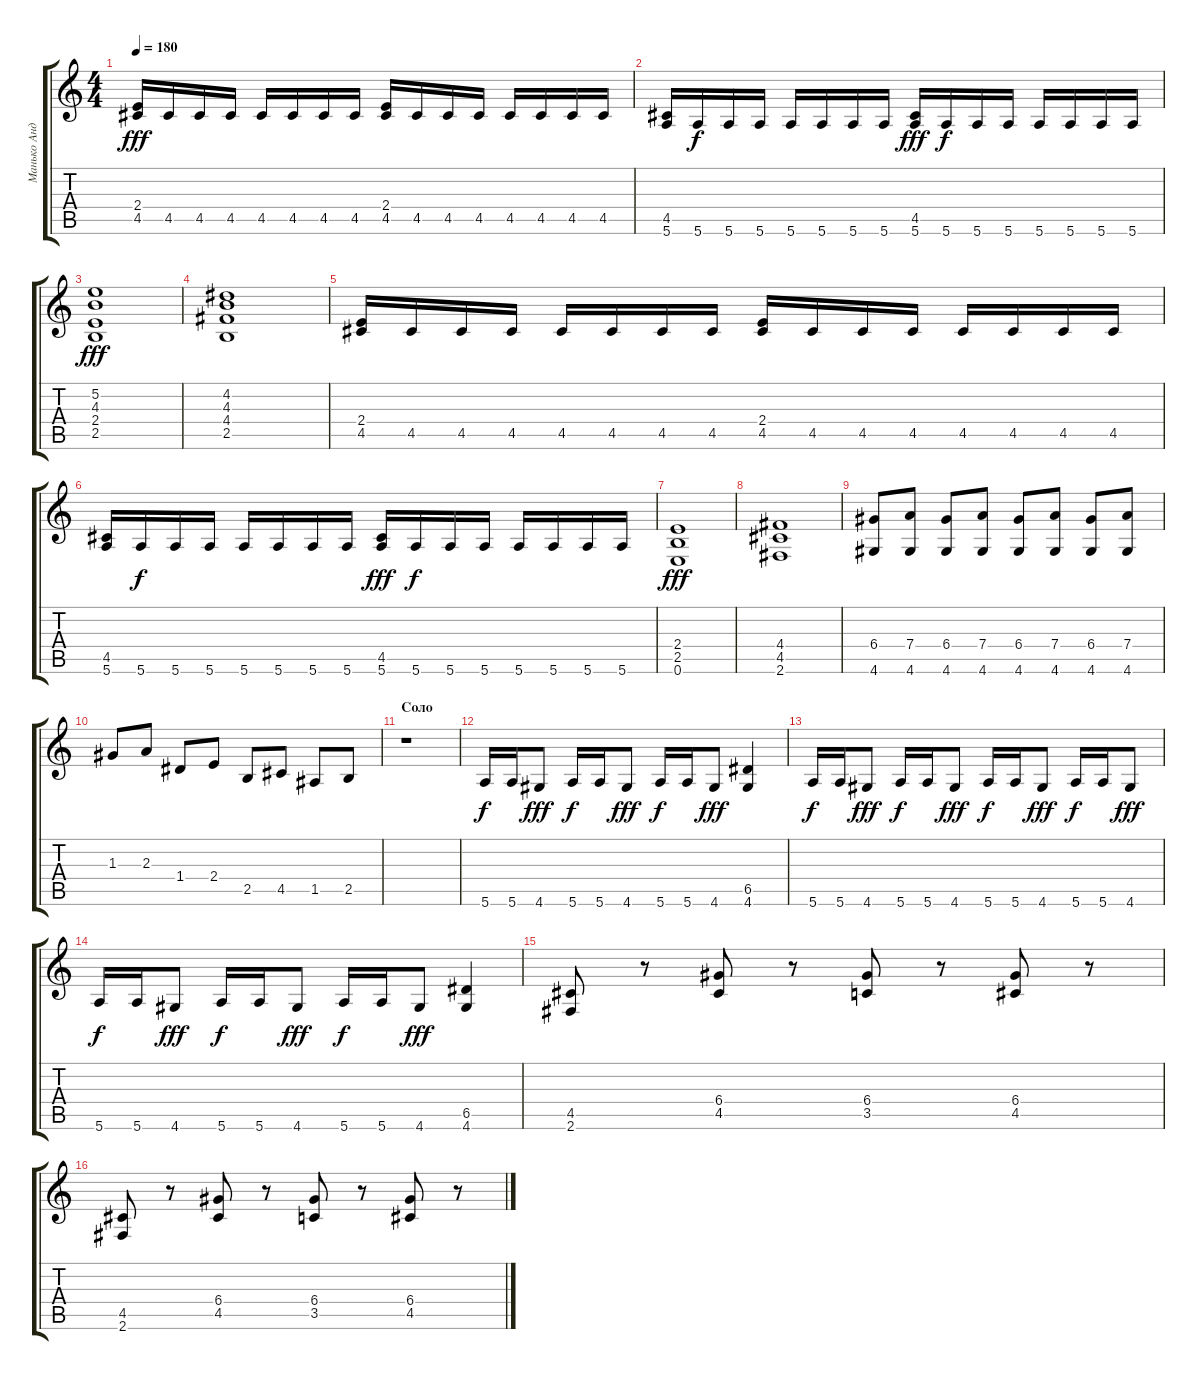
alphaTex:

\track ("Манько Андрей" "Манько Анд") {instrument distortionguitar}
\staff {score tabs}
\tuning (E4 B3 G3 D3 A2 E2) {hide}
\ts (4 4)
\tempo 180
\clef g2
\ks c
(2.4 4.5).16{dy fff} 4.5.16 4.5.16 4.5.16 4.5.16 4.5.16 4.5.16 4.5.16 (2.4 4.5).16 4.5.16 4.5.16 4.5.16 4.5.16 4.5.16 4.5.16 4.5.16 |
(4.5 5.6).16 5.6.16{dy f} 5.6.16 5.6.16 5.6.16 5.6.16 5.6.16 5.6.16 (4.5 5.6).16{dy fff} 5.6.16{dy f} 5.6.16 5.6.16 5.6.16 5.6.16 5.6.16 5.6.16 |
(5.2 4.3 2.4 2.5).1{dy fff} |
(4.2 4.3 4.4 2.5).1 |
(2.4 4.5).16 4.5.16 4.5.16 4.5.16 4.5.16 4.5.16 4.5.16 4.5.16 (2.4 4.5).16 4.5.16 4.5.16 4.5.16 4.5.16 4.5.16 4.5.16 4.5.16 |
(4.5 5.6).16 5.6.16{dy f} 5.6.16 5.6.16 5.6.16 5.6.16 5.6.16 5.6.16 (4.5 5.6).16{dy fff} 5.6.16{dy f} 5.6.16 5.6.16 5.6.16 5.6.16 5.6.16 5.6.16 |
(2.4 2.5 0.6).1{dy fff} |
(4.4 4.5 2.6).1 |
(6.4 4.6).8 (7.4 4.6).8 (6.4 4.6).8 (7.4 4.6).8 (6.4 4.6).8 (7.4 4.6).8 (6.4 4.6).8 (7.4 4.6).8 |
1.3.8 2.3.8 1.4.8 2.4.8 2.5.8 4.5.8 1.5.8 2.5.8 |
\section ("" "Соло")
r.1 |
5.6.16{dy f} 5.6.16 4.6.8{dy fff} 5.6.16{dy f} 5.6.16 4.6.8{dy fff} 5.6.16{dy f} 5.6.16 4.6.8{dy fff} (6.5 4.6).4 |
5.6.16{dy f} 5.6.16 4.6.8{dy fff} 5.6.16{dy f} 5.6.16 4.6.8{dy fff} 5.6.16{dy f} 5.6.16 4.6.8{dy fff} 5.6.16{dy f} 5.6.16 4.6.8{dy fff} |
5.6.16{dy f} 5.6.16 4.6.8{dy fff} 5.6.16{dy f} 5.6.16 4.6.8{dy fff} 5.6.16{dy f} 5.6.16 4.6.8{dy fff} (6.5 4.6).4 |
(4.5 2.6).8 r.8 (6.4 4.5).8 r.8 (6.4 3.5).8 r.8 (6.4 4.5).8 r.8 |
(4.5 2.6).8 r.8 (6.4 4.5).8 r.8 (6.4 3.5).8 r.8 (6.4 4.5).8 r.8
